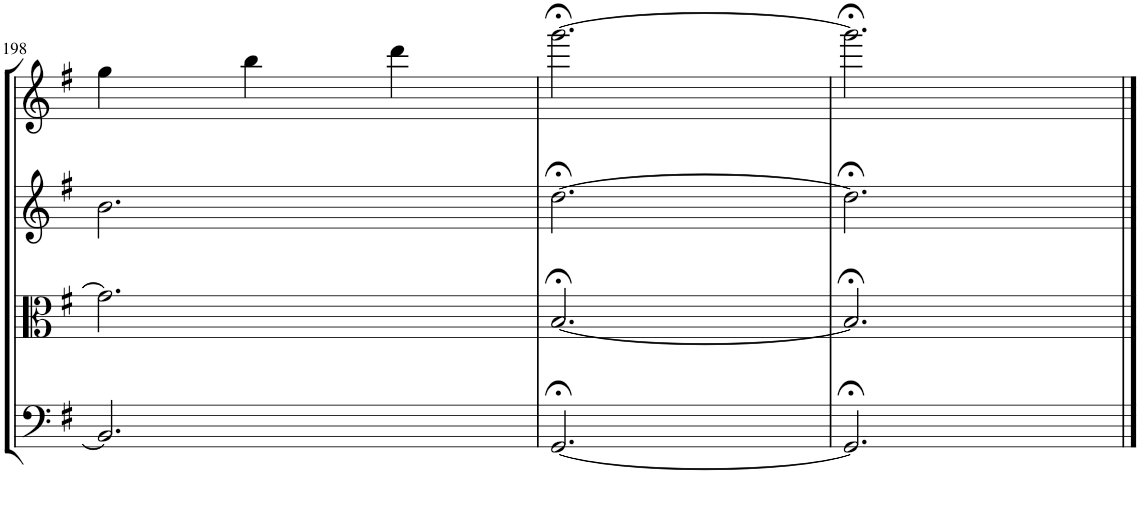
**kern	**kern	**kern	**kern
*part4	*part3	*part2	*part1
*staff4	*staff3	*staff2	*staff1
*I"Violoncello	*I"Viola	*I"Violin II	*I"Violin I
*I'Vc	*I'Vla	*I'Vln	*I'Vln
!!LO:PB:g=z
*clefF4	*clefC3	*clefG2	*clefG2
*k[f#]	*k[f#]	*k[f#]	*k[f#]
*M3/4	*M3/4	*M3/4	*M3/4
=198	=198	=198	=198
2.BB/]	2.g\]	2.b\	4gg\
.	.	.	4bb\
.	.	.	4ddd\
=199	=199	=199	=199
[2.GG;</	[2.B;</	[2.dd;<\	[2.ggg;<\
=200	=200	=200	=200
2.GG;</]	2.B;</]	2.dd;<\]	2.ggg;<\]
==	==	==	==
*-	*-	*-	*-
